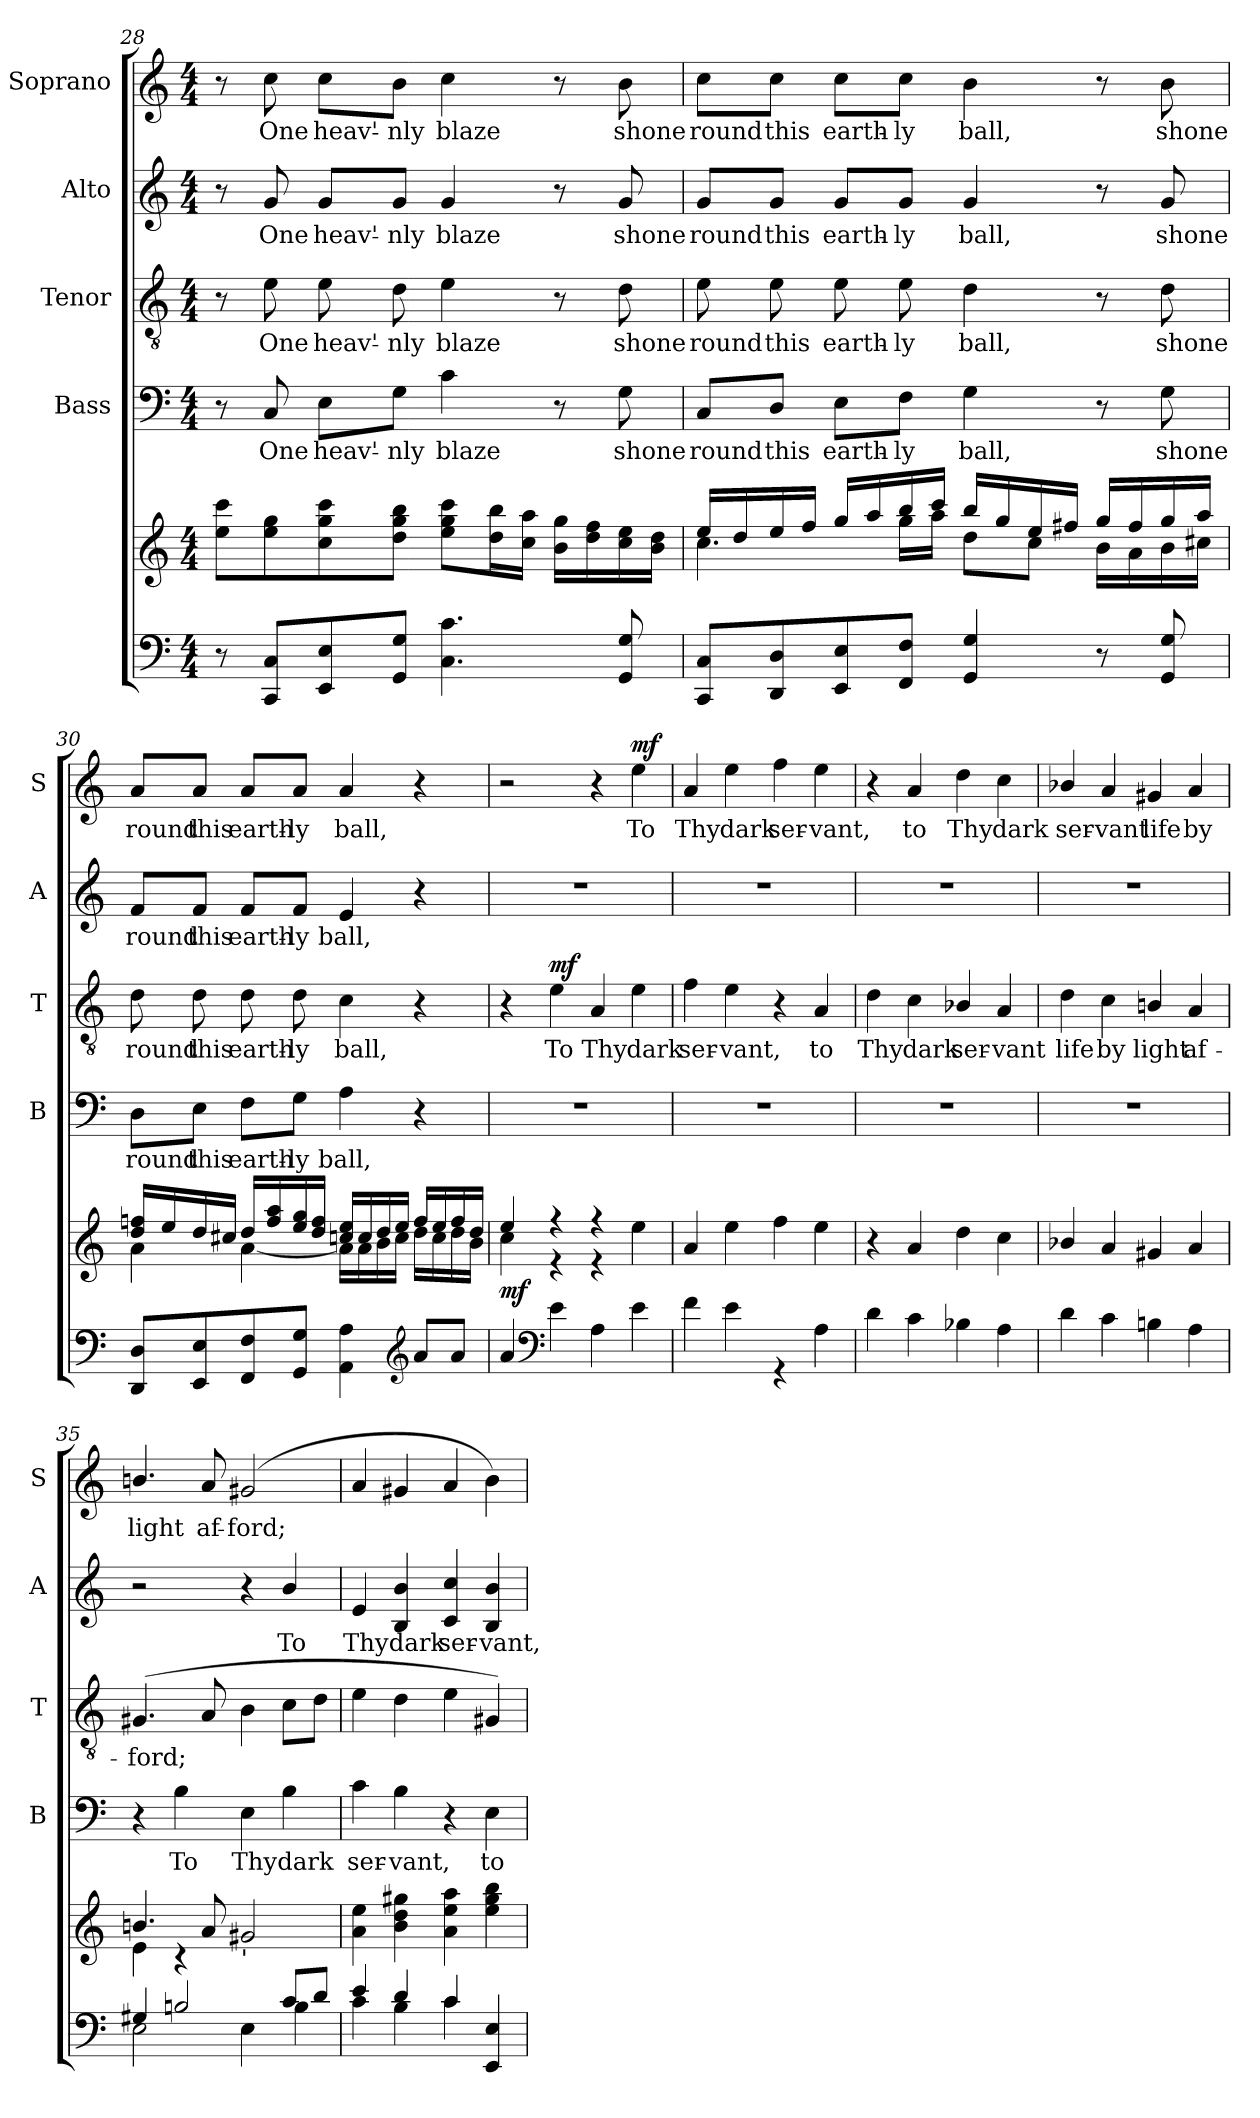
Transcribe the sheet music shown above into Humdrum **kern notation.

**kern	**kern	**dynam	**kern	**text	**kern	**text	**dynam	**kern	**text	**kern	**text	**dynam
*part6	*part5	*part5	*part4	*part4	*part3	*part3	*part3	*part2	*part2	*part1	*part1	*part1
*staff6	*staff5	*staff5	*staff4	*staff4	*staff3	*staff3	*staff3	*staff2	*staff2	*staff1	*staff1	*staff1
*	*	*	*I"Bass	*	*I"Tenor	*	*	*I"Alto	*	*I"Soprano	*	*
*	*	*	*I'B	*	*I'T	*	*	*I'A	*	*I'S	*	*
*clefF4	*clefG2	*	*clefF4	*	*clefGv2	*	*	*clefG2	*	*clefG2	*	*
*k[]	*k[]	*	*k[]	*	*k[]	*	*	*k[]	*	*k[]	*	*
*C:	*C:	*	*C:	*	*C:	*	*	*C:	*	*C:	*	*
*M4/4	*M4/4	*	*M4/4	*	*M4/4	*	*	*M4/4	*	*M4/4	*	*
=28	=28	=28	=28	=28	=28	=28	=28	=28	=28	=28	=28	=28
*	*^	*	*	*	*	*	*	*	*	*	*	*
8r	8ee\ 8ccc\L	2ryy	.	8r	.	8r	.	.	8r	.	8r	.	.
!	!	!	!	!	!LO:LY:b	!	!LO:LY:b	!	!	!LO:LY:b	!	!LO:LY:b	!
8CC/ 8C/L	8ee\ 8gg\	.	.	8C/	One	8e\	One	.	8g/	One	8cc\	One	.
!	!	!	!	!	!LO:LY:b	!	!LO:LY:b	!	!	!LO:LY:b	!	!LO:LY:b	!
8EE/ 8E/	8cc\ 8gg\ 8ccc\	.	.	8E\L	heav'-	8e\	heav'-	.	8g/L	heav'-	8cc\L	heav'-	.
!	!	!	!	!	!LO:LY:b	!	!LO:LY:b	!	!	!LO:LY:b	!	!LO:LY:b	!
8GG/ 8G/J	8dd\ 8gg\ 8bb\J	.	.	8G\J	-nly	8d\	-nly	.	8g/J	-nly	8b\J	-nly	.
!	!	!	!	!	!LO:LY:b	!	!LO:LY:b	!	!	!LO:LY:b	!	!LO:LY:b	!
4.C\ 4.c\	8ee\ 8gg\ 8ccc\L	2ryy	.	4c\	blaze	4e\	blaze	.	4g/	blaze	4cc\	blaze	.
.	16dd\ 16bb\L	.	.	.	.	.	.	.	.	.	.	.	.
.	16cc\ 16aa\JJ	.	.	.	.	.	.	.	.	.	.	.	.
.	16b\ 16gg\LL	.	.	8r	.	8r	.	.	8r	.	8r	.	.
.	16dd\ 16ff\	.	.	.	.	.	.	.	.	.	.	.	.
!	!	!	!	!	!LO:LY:b	!	!LO:LY:b	!	!	!LO:LY:b	!	!LO:LY:b	!
8GG/ 8G/	16cc\ 16ee\	.	.	8G\	shone	8d\	shone	.	8g/	shone	8b\	shone	.
.	16b\ 16dd\JJ	.	.	.	.	.	.	.	.	.	.	.	.
!!LO:PB:g=z
=29	=29	=29	=29	=29	=29	=29	=29	=29	=29	=29	=29	=29	=29
!	!	!	!	!	!LO:LY:b	!	!LO:LY:b	!	!	!LO:LY:b	!	!LO:LY:b	!
8CC/ 8C/L	16ee/LL	4.cc\	.	8C/L	round	8e\	round	.	8g/L	round	8cc\L	round	.
.	16dd/	.	.	.	.	.	.	.	.	.	.	.	.
!	!	!	!	!	!LO:LY:b	!	!LO:LY:b	!	!	!LO:LY:b	!	!LO:LY:b	!
8DD/ 8D/	16ee/	.	.	8D/J	this	8e\	this	.	8g/J	this	8cc\J	this	.
.	16ff/JJ	.	.	.	.	.	.	.	.	.	.	.	.
!	!	!	!	!	!LO:LY:b	!	!LO:LY:b	!	!	!LO:LY:b	!	!LO:LY:b	!
8EE/ 8E/	16gg/LL	.	.	8E\L	earth-	8e\	earth-	.	8g/L	earth-	8cc\L	earth-	.
.	16aa/	.	.	.	.	.	.	.	.	.	.	.	.
!	!	!	!	!	!LO:LY:b	!	!LO:LY:b	!	!	!LO:LY:b	!	!LO:LY:b	!
8FF/ 8F/J	16bb/	16gg\LL	.	8F\J	-ly	8e\	-ly	.	8g/J	-ly	8cc\J	-ly	.
.	16ccc/JJ	16aa\JJ	.	.	.	.	.	.	.	.	.	.	.
!	!	!	!	!	!LO:LY:b	!	!LO:LY:b	!	!	!LO:LY:b	!	!LO:LY:b	!
4GG/ 4G/	16bb/LL	8dd\L	.	4G\	ball,	4d\	ball,	.	4g/	ball,	4b\	ball,	.
.	16gg/	.	.	.	.	.	.	.	.	.	.	.	.
.	16ee/	8cc\J	.	.	.	.	.	.	.	.	.	.	.
.	16ff#X/JJ	.	.	.	.	.	.	.	.	.	.	.	.
8r	16gg/LL	16b\LL	.	8r	.	8r	.	.	8r	.	8r	.	.
.	16ff#/	16a\	.	.	.	.	.	.	.	.	.	.	.
!	!	!	!	!	!LO:LY:b	!	!LO:LY:b	!	!	!LO:LY:b	!	!LO:LY:b	!
8GG/ 8G/	16gg/	16b\	.	8G\	shone	8d\	shone	.	8g/	shone	8b\	shone	.
.	16aa/JJ	16cc#X\JJ	.	.	.	.	.	.	.	.	.	.	.
=30	=30	=30	=30	=30	=30	=30	=30	=30	=30	=30	=30	=30	=30
!	!	!	!	!	!LO:LY:b	!	!LO:LY:b	!	!	!LO:LY:b	!	!LO:LY:b	!
8DD/ 8D/L	16dd/ 16ffni/LL	4a\	.	8D\L	round	8d\	round	.	8f/L	round	8a/L	round	.
.	16ee/	.	.	.	.	.	.	.	.	.	.	.	.
!	!	!	!	!	!LO:LY:b	!	!LO:LY:b	!	!	!LO:LY:b	!	!LO:LY:b	!
8EE/ 8E/	16dd/	.	.	8E\J	this	8d\	this	.	8f/J	this	8a/J	this	.
.	16cc#X/JJ	.	.	.	.	.	.	.	.	.	.	.	.
!	!	!	!	!	!LO:LY:b	!	!LO:LY:b	!	!	!LO:LY:b	!	!LO:LY:b	!
8FF/ 8F/	16dd/LL	[<4a\	.	8F\L	earth-	8d\	earth-	.	8f/L	earth-	8a/L	earth-	.
.	16ff/ 16aa/	.	.	.	.	.	.	.	.	.	.	.	.
!	!	!	!	!	!LO:LY:b	!	!LO:LY:b	!	!	!LO:LY:b	!	!LO:LY:b	!
8GG/ 8G/J	16ee/ 16gg/	.	.	8G\J	-ly	8d\	-ly	.	8f/J	-ly	8a/J	-ly	.
.	16dd/ 16ff/JJ	.	.	.	.	.	.	.	.	.	.	.	.
!	!	!	!	!	!LO:LY:b	!	!LO:LY:b	!	!	!LO:LY:b	!	!LO:LY:b	!
4AA\ 4A\	16ccn/ 16ee/LL	16a\LL]	.	4A\	ball,	4c\	ball,	.	4e/	ball,	4a/	ball,	.
.	16cc/	16a\	.	.	.	.	.	.	.	.	.	.	.
.	16dd/	16b\	.	.	.	.	.	.	.	.	.	.	.
.	16ee/JJ	16cc\JJ	.	.	.	.	.	.	.	.	.	.	.
*clefG2	*	*	*	*	*	*	*	*	*	*	*	*	*
8a/L	16ff/LL	16dd\LL	.	4r	.	4r	.	.	4r	.	4r	.	.
.	16ee/	16cc\	.	.	.	.	.	.	.	.	.	.	.
8a/J	16ff/	16dd\	.	.	.	.	.	.	.	.	.	.	.
.	16dd/JJ	16b\JJ	.	.	.	.	.	.	.	.	.	.	.
=31	=31	=31	=31	=31	=31	=31	=31	=31	=31	=31	=31	=31	=31
!	!	!	!LO:DY:b	!	!	!	!	!	!	!	!	!	!
4a/	4ee/	4cc\	mf	1r	.	4r	.	.	1r	.	2r	.	.
*clefF4	*	*	*	*	*	*	*	*	*	*	*	*	*
!	!	!	!	!	!	!	!LO:LY:b	!LO:DY:b	!	!	!	!	!
4e\	4r	4r	.	.	.	4e\	To	mf	.	.	.	.	.
!	!	!	!	!	!	!	!LO:LY:b	!	!	!	!	!	!
4A\	4r	4r	.	.	.	4A/	Thy	.	.	.	4r	.	.
!	!	!	!	!	!	!	!LO:LY:b	!	!	!	!	!LO:LY:b	!LO:DY:b
4e\	4ee\	4ryy	.	.	.	4e\	dark	.	.	.	4ee\	To	mf
!!LO:LB:g=z
=32	=32	=32	=32	=32	=32	=32	=32	=32	=32	=32	=32	=32	=32
*^	*	*	*	*	*	*	*	*	*	*	*	*	*
!	!	!	!	!	!	!	!	!LO:LY:b	!	!	!	!	!LO:LY:b	!
1ryy	4f\	4a/	2ryy	.	1r	.	4f\	ser-	.	1r	.	4a/	Thy	.
!	!	!	!	!	!	!	!	!LO:LY:b	!	!	!	!	!LO:LY:b	!
.	4e\	4ee\	.	.	.	.	4e\	-vant,	.	.	.	4ee\	dark	.
!	!	!	!	!	!	!	!	!	!	!	!	!	!LO:LY:b	!
.	4r	4ff\	2ryy	.	.	.	4r	.	.	.	.	4ff\	ser-	.
!	!	!	!	!	!	!	!	!LO:LY:b	!	!	!	!	!LO:LY:b	!
.	4A\	4ee\	.	.	.	.	4A/	to	.	.	.	4ee\	-vant,	.
=33	=33	=33	=33	=33	=33	=33	=33	=33	=33	=33	=33	=33	=33	=33
!	!	!	!	!	!	!	!	!LO:LY:b	!	!	!	!	!	!
1ryy	4d\	4r	2ryy	.	1r	.	4d\	Thy	.	1r	.	4r	.	.
!	!	!	!	!	!	!	!	!LO:LY:b	!	!	!	!	!LO:LY:b	!
.	4c\	4a/	.	.	.	.	4c\	dark	.	.	.	4a/	to	.
!	!	!	!	!	!	!	!	!LO:LY:b	!	!	!	!	!LO:LY:b	!
.	4B-X\	4dd\	2ryy	.	.	.	4B-X/	ser-	.	.	.	4dd\	Thy	.
!	!	!	!	!	!	!	!	!LO:LY:b	!	!	!	!	!LO:LY:b	!
.	4A\	4cc\	.	.	.	.	4A/	-vant	.	.	.	4cc\	dark	.
=34	=34	=34	=34	=34	=34	=34	=34	=34	=34	=34	=34	=34	=34	=34
!	!	!	!	!	!	!	!	!LO:LY:b	!	!	!	!	!LO:LY:b	!
1ryy	4d\	4b-X/	2ryy	.	1r	.	4d\	life	.	1r	.	4b-X/	ser-	.
!	!	!	!	!	!	!	!	!LO:LY:b	!	!	!	!	!LO:LY:b	!
.	4c\	4a/	.	.	.	.	4c\	by	.	.	.	4a/	-vant	.
!	!	!	!	!	!	!	!	!LO:LY:b	!	!	!	!	!LO:LY:b	!
.	4Bn\	4g#X/	2ryy	.	.	.	4Bni/	light	.	.	.	4g#X/	life	.
!	!	!	!	!	!	!	!	!LO:LY:b	!	!	!	!	!LO:LY:b	!
.	4A\	4a/	.	.	.	.	4A/	af-	.	.	.	4a/	by	.
=35	=35	=35	=35	=35	=35	=35	=35	=35	=35	=35	=35	=35	=35	=35
!	!	!	!	!	!	!	!	!LO:LY:b	!	!	!	!	!LO:LY:b	!
4G#X/	2E\	4.bn/	4e\	.	4r	.	(<4.G#X/	-ford;	.	2r	.	4.bni/	light	.
!	!	!	!	!	!	!LO:LY:b	!	!	!	!	!	!	!	!
2Bn/	.	.	4rc	.	4B\	To	.	.	.	.	.	.	.	.
!	!	!	!	!	!	!	!	!	!	!	!	!	!LO:LY:b	!
.	.	8a/	.	.	.	.	8A/	.	.	.	.	8a/	af-	.
!	!	!LO:TX:b:t='	!	!	!	!	!	!	!	!	!	!	!	!
!	!	!	!	!	!	!LO:LY:b	!	!	!	!	!	!	!LO:LY:b	!
.	4E\	2g#X/	2ryy	.	4E\	Thy	4B\	.	.	4r	.	(<2g#X/	-ford;	.
!	!	!	!	!	!	!LO:LY:b	!	!	!	!	!LO:LY:b	!	!	!
8c/L	4B\	.	.	.	4B\	dark	8c\L	.	.	4b/	To	.	.	.
8d/J	.	.	.	.	.	.	8d\J	.	.	.	.	.	.	.
=36	=36	=36	=36	=36	=36	=36	=36	=36	=36	=36	=36	=36	=36	=36
!	!	!	!	!	!	!LO:LY:b	!	!	!	!	!LO:LY:b	!	!	!
4e/	4c\	4a\ 4ee\	2ryy	.	4c\	ser-	4e\	.	.	4e/	Thy	4a/	.	.
!	!	!	!	!	!	!LO:LY:b	!	!	!	!	!LO:LY:b	!	!	!
4d/	4B\	4b\ 4dd\ 4gg#X\	.	.	4B\	-vant,	4d\	.	.	4B/ 4b/	dark	4g#X/	.	.
!	!	!	!	!	!	!	!	!	!	!	!LO:LY:b	!	!	!
4c/	4c\	4a\ 4ee\ 4aa\	2ryy	.	4r	.	4e\	.	.	4c/ 4cc/	ser-	4a/	.	.
!	!	!	!	!	!	!LO:LY:b	!	!	!	!	!LO:LY:b	!	!	!
4EE/ 4E/	4ryy	4ee\ 4gg#\ 4bb\	.	.	4E\	to	4G#X/)	.	.	4B/ 4b/	-vant,	4b\)	.	.
*v	*v	*	*	*	*	*	*	*	*	*	*	*	*	*
*	*v	*v	*	*	*	*	*	*	*	*	*	*	*
=	=	=	=	=	=	=	=	=	=	=	=	=
*-	*-	*-	*-	*-	*-	*-	*-	*-	*-	*-	*-	*-
